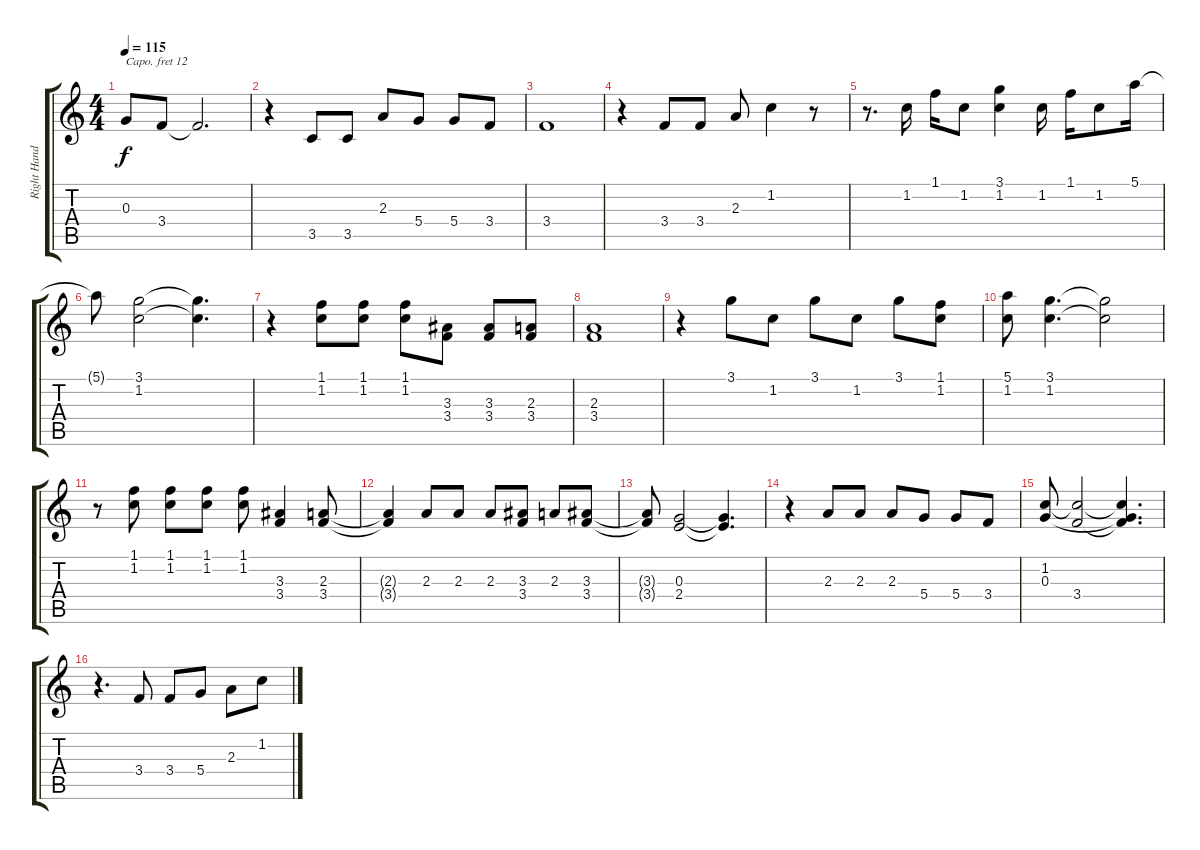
\track ("Right Hand" "Right Hand") {instrument acousticgrandpiano}
\staff {score tabs}
\capo 12
\tuning (E4 B3 G3 D3 A2 E2) {hide}
\ts (4 4)
\tempo 115
\clef g2
\ks c
0.3.8{dy f} 3.4.8 3.4{t}.2{d} |
r.4 3.5.8 3.5.8 2.3.8 5.4.8 5.4.8 3.4.8 |
3.4.1 |
r.4 3.4.8 3.4.8 2.3.8 1.2.4 r.8 |
r.8{d} 1.2.16 1.1.16 1.2.8 (3.1 1.2).4 1.2.16 1.1.16 1.2.8 5.1.16 |
5.1{t}.8 (3.1 1.2).2 (3.1{t} 1.2{t}).4{d} |
r.4 (1.1 1.2).8 (1.1 1.2).8 (1.1 1.2).8 (3.3 3.4).8 (3.3 3.4).8 (2.3 3.4).8 |
(2.3 3.4).1 |
r.4 3.1.8 1.2.8 3.1.8 1.2.8 3.1.8 (1.1 1.2).8 |
(5.1 1.2).8 (3.1 1.2).4{d} (3.1{t} 1.2{t}).2 |
r.8 (1.1 1.2).8 (1.1 1.2).8 (1.1 1.2).8 (1.1 1.2).8 (3.3 3.4).4 (2.3 3.4).8 |
(2.3{t} 3.4{t}).4 2.3.8 2.3.8 2.3.8 (3.3 3.4).8 2.3.8 (3.3 3.4).8 |
(3.3{t} 3.4{t}).8 (0.3 2.4).2 (0.3{t} 2.4{t}).4{d} |
r.4 2.3.8 2.3.8 2.3.8 5.4.8 5.4.8 3.4.8 |
(1.2 0.3).8 (1.2{t} 3.4).2 (1.2{t} 0.3{t} 3.4{t}).4{d} |
r.4{d} 3.4.8 3.4.8 5.4.8 2.3.8 1.2.8
